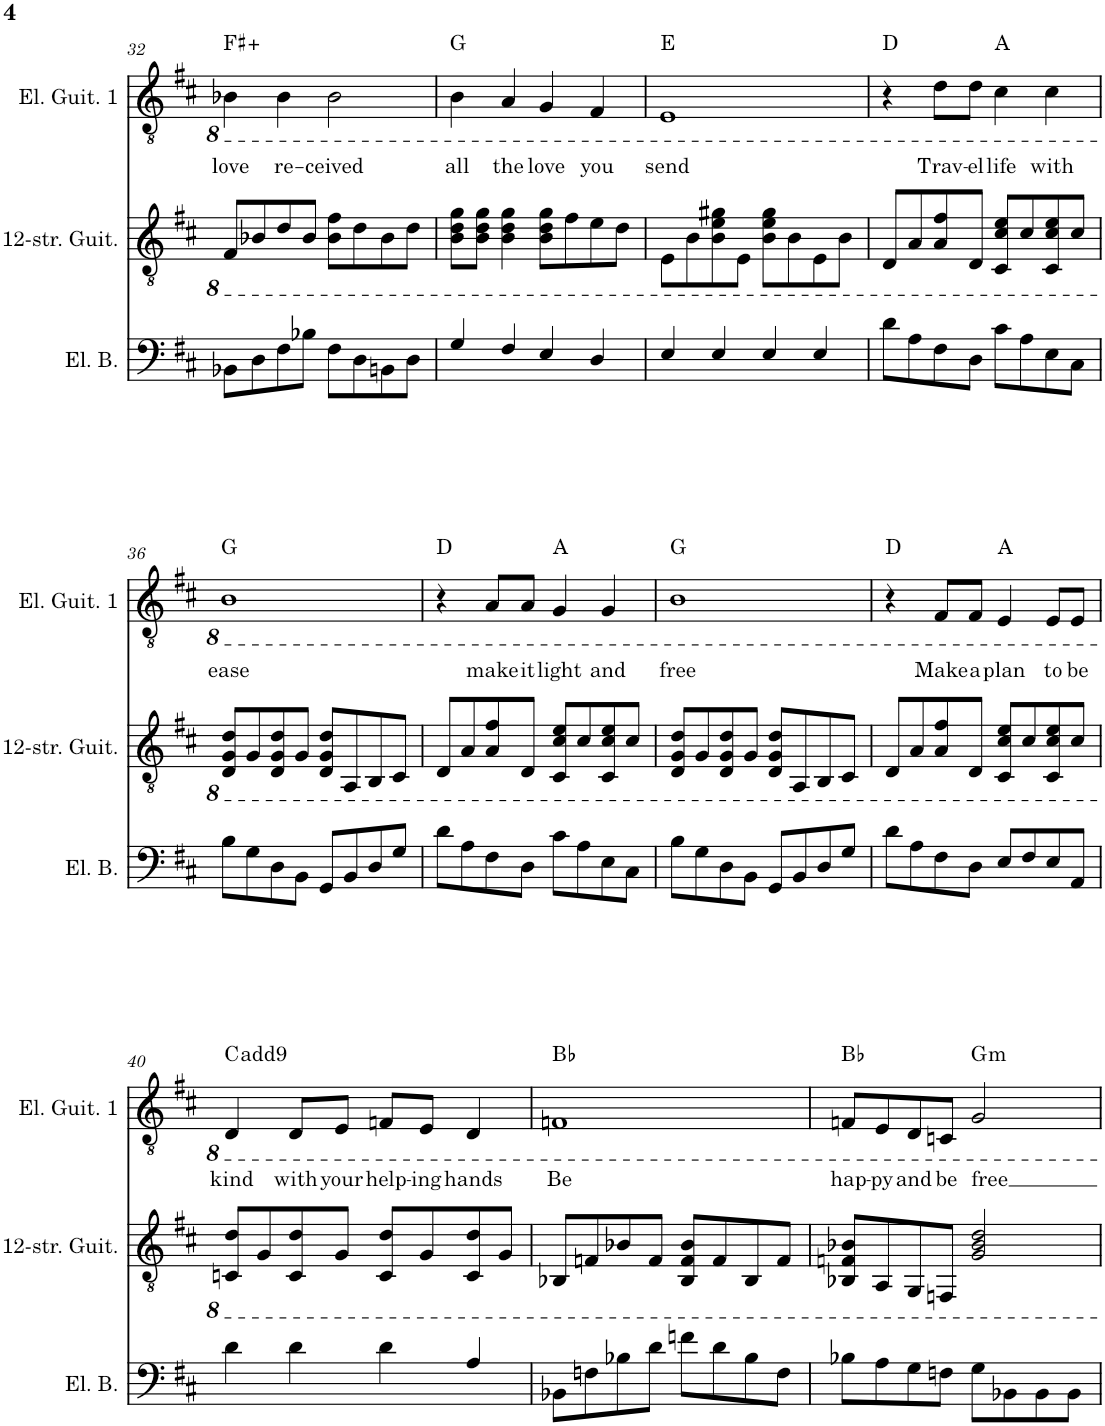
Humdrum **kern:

**kern	**kern	**kern	**text	**text	**harte
*part3	*part2	*part1	*part1	*part1	*part1
*staff3	*staff2	*staff1	*staff1	*staff1	*
*I"Electric Bass	*I"12-string Guitar	*I"Electric Guitar 1	*	*	*
*I'El. B.	*I'12-str. Guit.	*I'El. Guit. 1	*	*	*
!!LO:PB:g=z
*clefF4	*clefGv2	*clefGv2	*	*	*
*Trd7c12	*Trd-7c-12	*Trd-7c-12	*	*	*
*k[f#c#]	*k[f#c#]	*k[f#c#]	*	*	*
*M4/4	*M4/4	*M4/4	*	*	*
=32	=32	=32	=32	=32	=32
!	!	!	!	!LO:LY:b	!
8BB-X\L	8FF#/L	4BB-X\	.	love	F#:aug
8D\	8BB-X/	.	.	.	.
!	!	!	!	!LO:LY:b	!
8F#\	8D/	4BB-\	.	re-	.
8B-X\J	8BB-/J	.	.	.	.
!	!	!	!	!LO:LY:b	!
8F#\L	8BB-\ 8F#\L	2BB-\	.	-ceived	.
8D\	8D\	.	.	.	.
8BBn\	8BB-\	.	.	.	.
8D\J	8D\J	.	.	.	.
=33	=33	=33	=33	=33	=33
!	!	!	!	!LO:LY:b	!
4G/	8BB\ 8D\ 8G\L	4BB\	.	all	G:maj
.	8BB\ 8D\ 8G\J	.	.	.	.
!	!	!	!	!LO:LY:b	!
4F#/	4BB\ 4D\ 4G\	4AA/	.	the	.
!	!	!	!	!LO:LY:b	!
4E/	8BB\ 8D\ 8G\L	4GG/	.	love	.
.	8F#\	.	.	.	.
!	!	!	!	!LO:LY:b	!
4D/	8E\	4FF#/	.	you	.
.	8D\J	.	.	.	.
=34	=34	=34	=34	=34	=34
!	!	!	!	!LO:LY:b	!
4E/	8EE\L	1EE	.	send	E:maj
.	8BB\	.	.	.	.
4E/	8BB\ 8E\ 8G#X\	.	.	.	.
.	8EE\J	.	.	.	.
4E/	8BB\ 8E\ 8G#\L	.	.	.	.
.	8BB\	.	.	.	.
4E/	8EE\	.	.	.	.
.	8BB\J	.	.	.	.
=35	=35	=35	=35	=35	=35
8d\L	8DD/L	4r	.	.	D:maj
8A\	8AA/	.	.	.	.
!	!	!	!	!LO:LY:b	!
8F#\	8AA/ 8F#/	8D\L	.	Trav-	.
!	!	!	!	!LO:LY:b	!
8D\J	8DD/J	8D\J	.	-el	.
!	!	!	!	!LO:LY:b	!
8c#\L	8CC#/ 8C#/ 8E/L	4C#\	.	life	A:maj
8A\	8C#/	.	.	.	.
!	!	!	!	!LO:LY:b	!
8E\	8CC#/ 8C#/ 8E/	4C#\	.	with	.
8C#\J	8C#/J	.	.	.	.
!!LO:LB:g=z
=36	=36	=36	=36	=36	=36
!	!	!	!	!LO:LY:b	!
8B\L	8DD/ 8GG/ 8D/L	1BB	.	ease	G:maj
8G\	8GG/	.	.	.	.
8D\	8DD/ 8GG/ 8D/	.	.	.	.
8BB\J	8GG/J	.	.	.	.
8GG/L	8DD/ 8GG/ 8D/L	.	.	.	.
8BB/	8AAA/	.	.	.	.
8D/	8BBB/	.	.	.	.
8G/J	8CC#/J	.	.	.	.
=37	=37	=37	=37	=37	=37
8d\L	8DD/L	4r	.	.	D:maj
8A\	8AA/	.	.	.	.
!	!	!	!	!LO:LY:b	!
8F#\	8AA/ 8F#/	8AA/L	.	make	.
!	!	!	!	!LO:LY:b	!
8D\J	8DD/J	8AA/J	.	it	.
!	!	!	!	!LO:LY:b	!
8c#\L	8CC#/ 8C#/ 8E/L	4GG/	.	light	A:maj
8A\	8C#/	.	.	.	.
!	!	!	!	!LO:LY:b	!
8E\	8CC#/ 8C#/ 8E/	4GG/	.	and	.
8C#\J	8C#/J	.	.	.	.
=38	=38	=38	=38	=38	=38
!	!	!	!	!LO:LY:b	!
8B\L	8DD/ 8GG/ 8D/L	1BB	.	free	G:maj
8G\	8GG/	.	.	.	.
8D\	8DD/ 8GG/ 8D/	.	.	.	.
8BB\J	8GG/J	.	.	.	.
8GG/L	8DD/ 8GG/ 8D/L	.	.	.	.
8BB/	8AAA/	.	.	.	.
8D/	8BBB/	.	.	.	.
8G/J	8CC#/J	.	.	.	.
=39	=39	=39	=39	=39	=39
8d\L	8DD/L	4r	.	.	D:maj
8A\	8AA/	.	.	.	.
!	!	!	!	!LO:LY:b	!
8F#\	8AA/ 8F#/	8FF#/L	.	Make	.
!	!	!	!	!LO:LY:b	!
8D\J	8DD/J	8FF#/J	.	a	.
!	!	!	!	!LO:LY:b	!
8E/L	8CC#/ 8C#/ 8E/L	4EE/	.	plan	A:maj
8F#/	8C#/	.	.	.	.
!	!	!	!	!LO:LY:b	!
8E/	8CC#/ 8C#/ 8E/	8EE/L	.	to	.
!	!	!	!	!LO:LY:b	!
8AA/J	8C#/J	8EE/J	.	be	.
!!LO:LB:g=z
=40	=40	=40	=40	=40	=40
!	!	!	!	!LO:LY:b	!
4d\	8CCn/ 8D/L	4DD/	.	kind	C:maj(9)
.	8GG/	.	.	.	.
!	!	!	!	!LO:LY:b	!
4d\	8CC/ 8D/	8DD/L	.	with	.
!	!	!	!	!LO:LY:b	!
.	8GG/J	8EE/J	.	your	.
!	!	!	!	!LO:LY:b	!
4d\	8CC/ 8D/L	8FFn/L	.	help-	.
!	!	!	!	!LO:LY:b	!
.	8GG/	8EE/J	.	-ing	.
!	!	!	!	!LO:LY:b	!
4A/	8CC/ 8D/	4DD/	.	hands	.
.	8GG/J	.	.	.	.
=41	=41	=41	=41	=41	=41
!	!	!	!	!LO:LY:b	!
8BB-X\L	8BBB-X/L	1FFn	.	Be	Bb:maj
8Fn\	8FFn/	.	.	.	.
8B-X\	8BB-X/	.	.	.	.
8d\J	8FF/J	.	.	.	.
8fn\L	8BBB-/ 8FF/ 8BB-/L	.	.	.	.
8d\	8FF/	.	.	.	.
8B-\	8BBB-/	.	.	.	.
8F\J	8FF/J	.	.	.	.
=42	=42	=42	=42	=42	=42
!	!	!	!	!LO:LY:b	!
8B-X\L	8BBB-X/ 8FFn/ 8BB-X/L	8FFn/L	.	hap-	Bb:maj
!	!	!	!	!LO:LY:b	!
8A\	8AAA/	8EE/	.	-py	.
!	!	!	!	!LO:LY:b	!
8G\	8GGG/	8DD/	.	and	.
!	!	!	!	!LO:LY:b	!
8Fn\J	8FFFn/J	8CCn/J	.	be	.
!	!	!	!	!LO:LY:b	!LO:H:kt=m
8G\L	2GG/ 2BB-/ 2D/	2GG/	.	free	G:min
8BB-X\	.	.	.	.	.
8BB-\	.	.	.	.	.
8BB-\J	.	.	.	.	.
=	=	=	=	=	=
*-	*-	*-	*-	*-	*-
